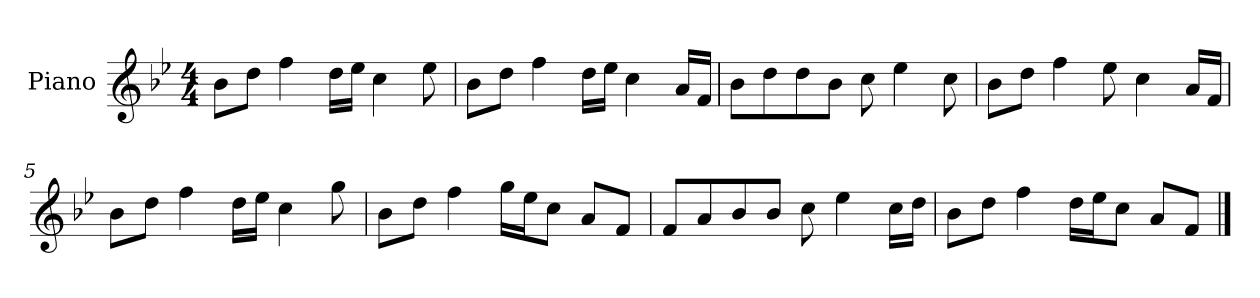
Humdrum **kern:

**kern
*part1
*staff1
*I"Piano
*I'P-no
*clefG2
*k[b-e-]
*M4/4
*MM90
=1
8b-\L
8dd\J
4ff\
16dd\LL
16ee-\JJ
4cc\
8ee-\
=2
8b-\L
8dd\J
4ff\
16dd\LL
16ee-\JJ
4cc\
16a/LL
16f/JJ
=3
8b-\L
8dd\
8dd\
8b-\J
8cc\
4ee-\
8cc\
=4
8b-\L
8dd\J
4ff\
8ee-\
4cc\
16a/LL
16f/JJ
=5
8b-\L
8dd\J
4ff\
16dd\LL
16ee-\JJ
4cc\
8gg\
!!LO:LB:g=z
=6
8b-\L
8dd\J
4ff\
16gg\LL
16ee-\J
8cc\J
8a/L
8f/J
=7
8f/L
8a/
8b-/
8b-/J
8cc\
4ee-\
16cc\LL
16dd\JJ
=8
8b-\L
8dd\J
4ff\
16dd\LL
16ee-\J
8cc\J
8a/L
8f/J
==
*-
